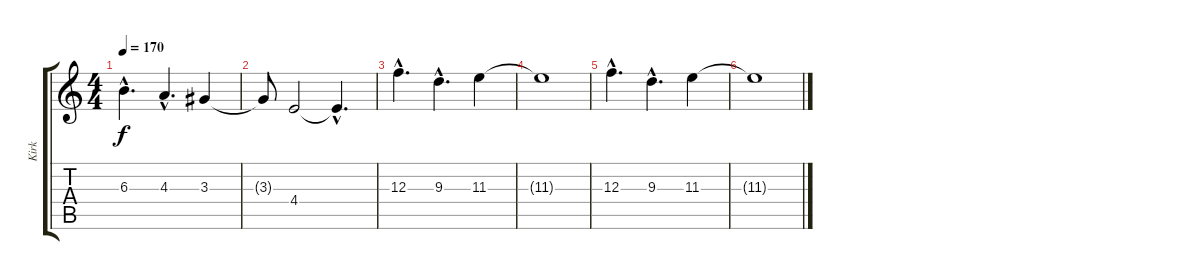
\track ("Kirk" "Kirk") {instrument distortionguitar}
\staff {score tabs}
\tuning (D4 A3 F3 C3 G2 C2) {hide}
\ts (4 4)
\tempo 170
\clef g2
\ks c
6.3{hac}.4{d dy f volume 4} 4.3{hac}.4{d} 3.3.4 |
3.3{t}.8 4.4.2 4.4{hac t}.4{d} |
12.3{hac}.4{d} 9.3{hac}.4{d} 11.3.4 |
11.3{t}.1 |
12.3{hac}.4{d} 9.3{hac}.4{d} 11.3.4 |
11.3{t}.1
